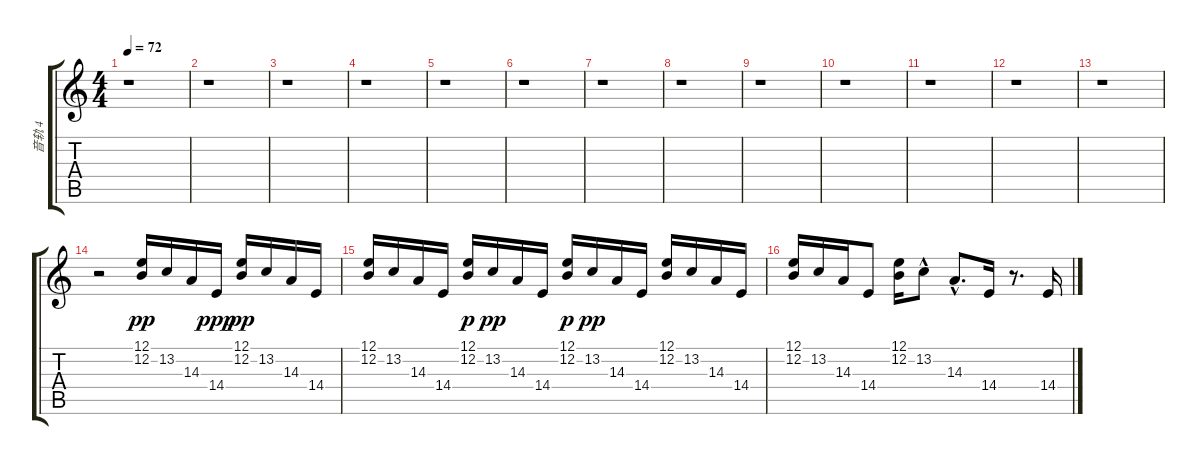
\track ("音轨 4" "音轨 4") {instrument musicbox}
\staff {score tabs}
\tuning (E4 B3 G3 D3 A2 E2) {hide}
\ts (4 4)
\tempo 72
\clef g2
\ks c
r.1{dy pp} |
r.1 |
r.1 |
r.1 |
r.1 |
r.1 |
r.1 |
r.1 |
r.1 |
r.1 |
r.1 |
r.1 |
r.1 |
r.2 (12.1 12.2).16 13.2.16 14.3.16 14.4.16{dy ppp balance 0} (12.1 12.2).16{dy pp balance 1} 13.2.16{balance 2} 14.3.16{balance 2} 14.4.16{balance 2} |
(12.1 12.2).16{balance 3} 13.2.16{balance 4} 14.3.16{balance 4} 14.4.16{balance 6} (12.1 12.2).16{dy p balance 6} 13.2.16{dy pp balance 7} 14.3.16{balance 8} 14.4.16 (12.1 12.2).16{dy p balance 9} 13.2.16{dy pp balance 9} 14.3.16{balance 10} 14.4.16{balance 10} (12.1 12.2).16{balance 10} 13.2.16{balance 10} 14.3.16{balance 11} 14.4.16{balance 11} |
(12.1 12.2).16{balance 12} 13.2.16{balance 12} 14.3.16{balance 13} 14.4.8{balance 14} (12.1 12.2).16{balance 14} 13.2{hac}.8 14.3{hac}.8{d balance 16} 14.4.16 r.8{d} 14.4.16{balance 9}
